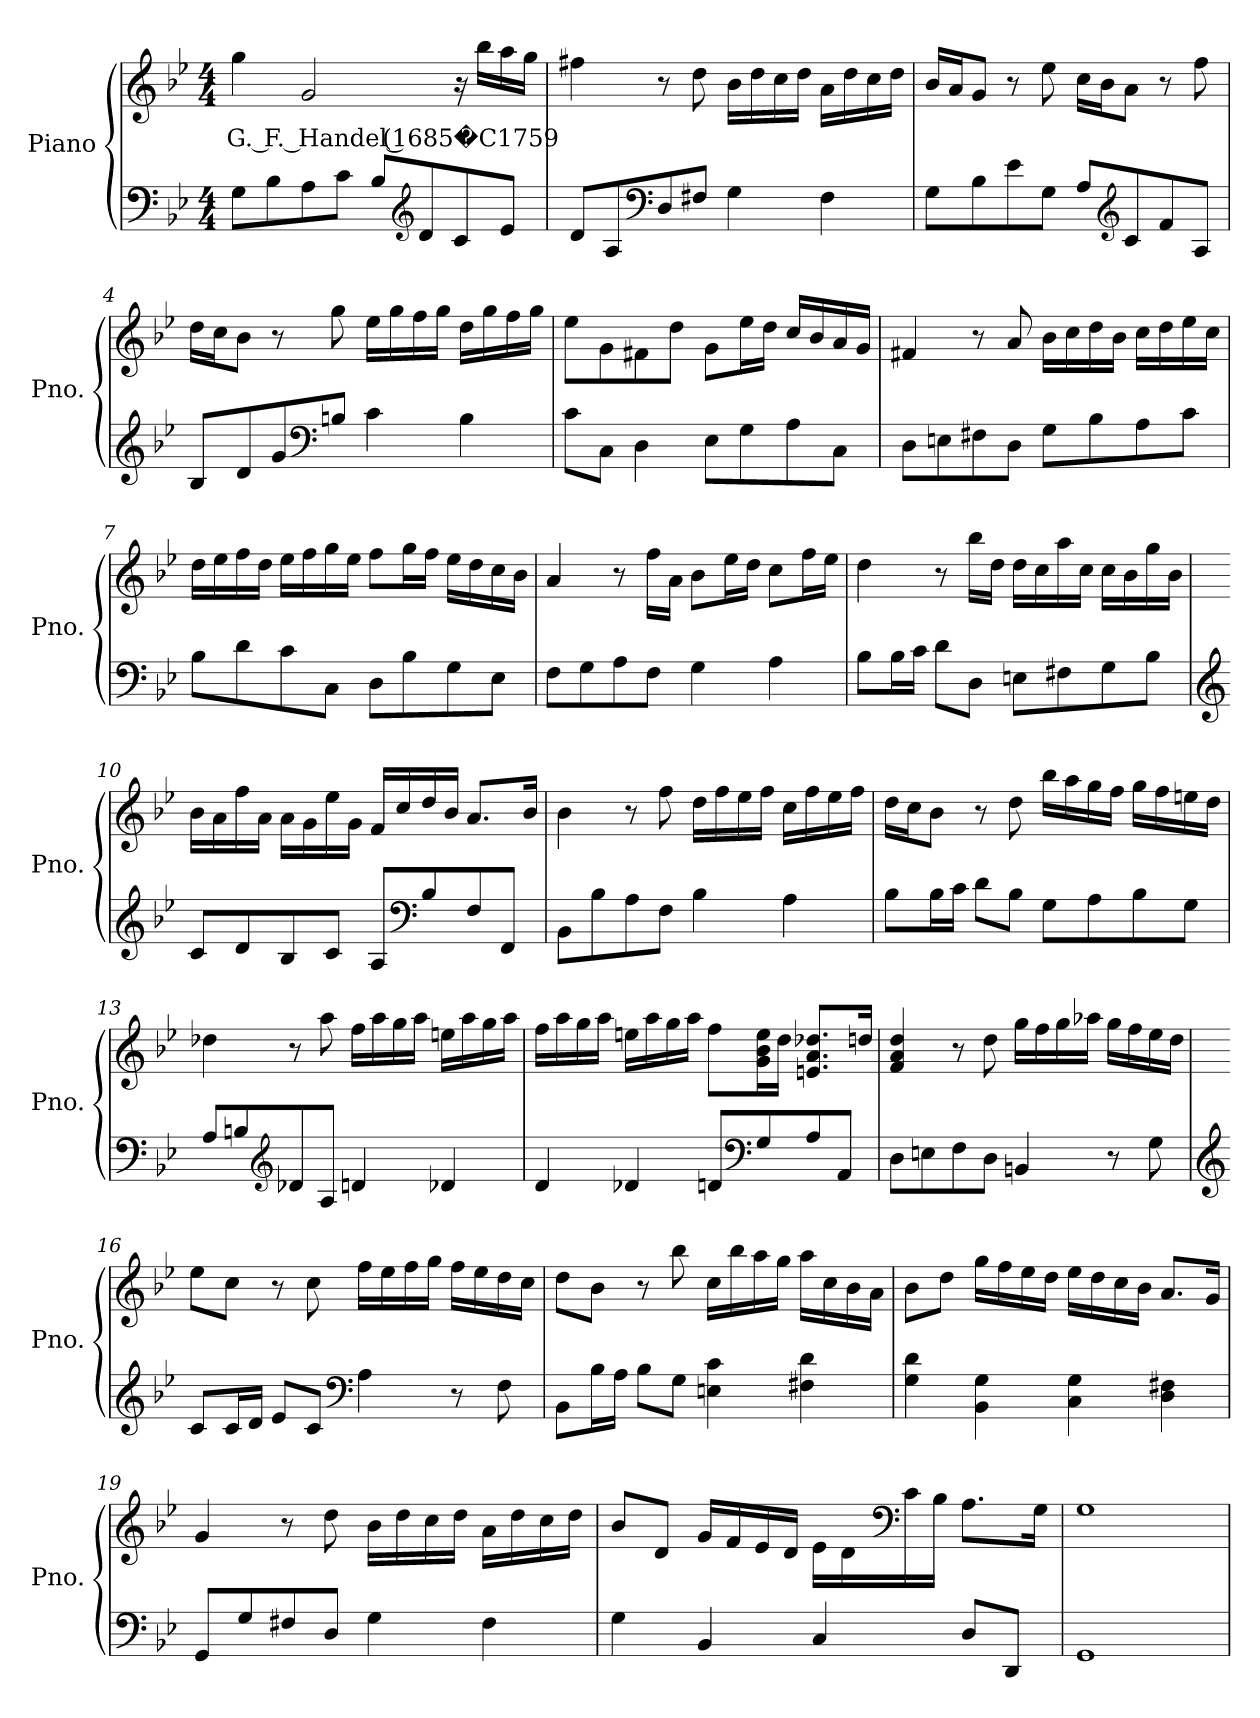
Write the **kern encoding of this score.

**kern	**kern	**text
*part2	*part1	*part1
*staff2	*staff1	*staff1
*I"Piano	*I"Piano	*
*I'Pno.	*I'Pno.	*
*clefF4	*clefG2	*
*k[b-e-]	*k[b-e-]	*
*M4/4	*M4/4	*
*MM92	*MM92	*
=1	=1	=1
!	!	!LO:LY:b
8G\L	4gg\	G. F. Handel (1685�C1759
8B-\	.	.
8A\	2g/	.
8c\J	.	.
8B-/L	.	.
*clefG2	*	*
8d/	.	.
8c/	16r	.
.	16bb-\LL	.
8e-/J	16aa\	.
.	16gg\JJ	.
=2	=2	=2
8d/L	4ff#X\	.
8A/	.	.
*clefF4	*	*
8D/	8r	.
8F#X/J	8dd\	.
4G\	16b-\LL	.
.	16dd\	.
.	16cc\	.
.	16dd\JJ	.
4F#\	16a\LL	.
.	16dd\	.
.	16cc\	.
.	16dd\JJ	.
!!LO:LB:g=z
=3	=3	=3
8G\L	16b-/LL	.
.	16a/J	.
8B-\	8g/J	.
8e-\	8r	.
8G\J	8ee-\	.
8A/L	16cc\LL	.
.	16b-\J	.
*clefG2	*	*
8c/	8a\J	.
8f/	8r	.
8A/J	8ff\	.
=4	=4	=4
8B-/L	16dd\LL	.
.	16cc\J	.
8d/	8b-\J	.
8g/	8r	.
*clefF4	*	*
8Bn/J	8gg\	.
4c\	16ee-\LL	.
.	16gg\	.
.	16ff\	.
.	16gg\JJ	.
4B\	16dd\LL	.
.	16gg\	.
.	16ff\	.
.	16gg\JJ	.
=5	=5	=5
8c\L	8ee-\L	.
8C\J	8g\	.
4D\	8f#X\	.
.	8dd\J	.
8E-\L	8g\L	.
8G\	16ee-\L	.
.	16dd\JJ	.
8A\	16cc/LL	.
.	16b-/	.
8C\J	16a/	.
.	16g/JJ	.
!!LO:LB:g=z
=6	=6	=6
8D\L	4f#X/	.
8En\	.	.
8F#X\	8r	.
8D\J	8a/	.
8G\L	16b-\LL	.
.	16cc\	.
8B-\	16dd\	.
.	16b-\JJ	.
8A\	16cc\LL	.
.	16dd\	.
8c\J	16ee-\	.
.	16cc\JJ	.
=7	=7	=7
8B-\L	16dd\LL	.
.	16ee-\	.
8d\	16ff\	.
.	16dd\JJ	.
8c\	16ee-\LL	.
.	16ff\	.
8C\J	16gg\	.
.	16ee-\JJ	.
8D\L	8ff\L	.
8B-\	16gg\L	.
.	16ff\JJ	.
8G\	16ee-\LL	.
.	16dd\	.
8E-\J	16cc\	.
.	16b-\JJ	.
=8	=8	=8
8F\L	4a/	.
8G\	.	.
8A\	8r	.
8F\J	16ff\LL	.
.	16a\JJ	.
4G\	8b-\L	.
.	16ee-\L	.
.	16dd\JJ	.
4A\	8cc\L	.
.	16ff\L	.
.	16ee-\JJ	.
!!LO:LB:g=z
=9	=9	=9
8B-\L	4dd\	.
16B-\L	.	.
16c\JJ	.	.
8d\L	8r	.
8D\J	16bb-\LL	.
.	16dd\JJ	.
8En\L	16dd\LL	.
.	16cc\	.
8F#X\	16aa\	.
.	16cc\JJ	.
8G\	16cc\LL	.
.	16b-\	.
8B-\J	16gg\	.
.	16b-\JJ	.
=10	=10	=10
*clefG2	*	*
8c/L	16b-\LL	.
.	16a\	.
8d/	16ff\	.
.	16a\JJ	.
8B-/	16a\LL	.
.	16g\	.
8c/J	16ee-\	.
.	16g\JJ	.
8A/L	16f/LL	.
.	16cc/	.
*clefF4	*	*
8B-/	16dd/	.
.	16b-/JJ	.
8F/	8.a/L	.
8FF/J	.	.
.	16b-/Jk	.
=11	=11	=11
8BB-\L	4b-\	.
8B-\	.	.
8A\	8r	.
8F\J	8ff\	.
4B-\	16dd\LL	.
.	16ff\	.
.	16ee-\	.
.	16ff\JJ	.
4A\	16cc\LL	.
.	16ff\	.
.	16ee-\	.
.	16ff\JJ	.
!!LO:LB:g=z
=12	=12	=12
8B-\L	16dd\LL	.
.	16cc\J	.
16B-\L	8b-\J	.
16c\JJ	.	.
8d\L	8r	.
8B-\J	8dd\	.
8G\L	16bb-\LL	.
.	16aa\	.
8A\	16gg\	.
.	16ff\JJ	.
8B-\	16gg\LL	.
.	16ff\	.
8G\J	16een\	.
.	16dd\JJ	.
=13	=13	=13
8A/L	4dd-X\	.
8Bn/	.	.
*clefG2	*	*
8d-X/	8r	.
8A/J	8aa\	.
4dn/	16ff\LL	.
.	16aa\	.
.	16gg\	.
.	16aa\JJ	.
4d-X/	16een\LL	.
.	16aa\	.
.	16gg\	.
.	16aa\JJ	.
!!LO:LB:g=z
=14	=14	=14
4d/	16ff\LL	.
.	16aa\	.
.	16gg\	.
.	16aa\JJ	.
4d-X/	16een\LL	.
.	16aa\	.
.	16gg\	.
.	16aa\JJ	.
8dn/L	8ff\L	.
*clefF4	*	*
8G/	16g\ 16b-\ 16ee\L	.
.	16dd\JJ	.
8A/	8.en/ 8.a/ 8.dd-X/L	.
8AA/J	.	.
.	16ddn/Jk	.
=15	=15	=15
8D\L	4f/ 4a/ 4dd/	.
8En\	.	.
8F\	8r	.
8D\J	8dd\	.
4BBn/	16gg\LL	.
.	16ff\	.
.	16gg\	.
.	16aa-X\JJ	.
8r	16gg\LL	.
.	16ff\	.
8G\	16ee-\	.
.	16dd\JJ	.
!!LO:PB:g=z
=16	=16	=16
*clefG2	*	*
8c/L	8ee-\L	.
16c/L	8cc\J	.
16d/JJ	.	.
8e-/L	8r	.
8c/J	8cc\	.
*clefF4	*	*
4A\	16ff\LL	.
.	16ee-\	.
.	16ff\	.
.	16gg\JJ	.
8r	16ff\LL	.
.	16ee-\	.
8F\	16dd\	.
.	16cc\JJ	.
=17	=17	=17
8BB-\L	8dd\L	.
16B-\L	8b-\J	.
16A\JJ	.	.
8B-\L	8r	.
8G\J	8bb-\	.
4En\ 4c\	16cc\LL	.
.	16bb-\	.
.	16aa\	.
.	16gg\JJ	.
4F#X\ 4d\	16aa\LL	.
.	16cc\	.
.	16b-\	.
.	16a\JJ	.
=18	=18	=18
4G\ 4d\	8b-\L	.
.	8dd\J	.
4BB-\ 4G\	16gg\LL	.
.	16ff\	.
.	16ee-\	.
.	16dd\JJ	.
4C\ 4G\	16ee-\LL	.
.	16dd\	.
.	16cc\	.
.	16b-\JJ	.
4D\ 4F#X\	8.a/L	.
.	16g/Jk	.
!!LO:LB:g=z
=19	=19	=19
8GG/L	4g/	.
8G/	.	.
8F#X/	8r	.
8D/J	8dd\	.
4G\	16b-\LL	.
.	16dd\	.
.	16cc\	.
.	16dd\JJ	.
4F#\	16a\LL	.
.	16dd\	.
.	16cc\	.
.	16dd\JJ	.
=20	=20	=20
4G\	8b-/L	.
.	8d/J	.
4BB-/	16g/LL	.
.	16f/	.
.	16e-/	.
.	16d/JJ	.
4C/	16e-\LL	.
.	16d\	.
*	*clefF4	*
.	16c\	.
.	16B-\JJ	.
8D/L	8.A\L	.
8DD/J	.	.
.	16G\Jk	.
=21	=21	=21
1GG	1G	.
=	=	=
*-	*-	*-
